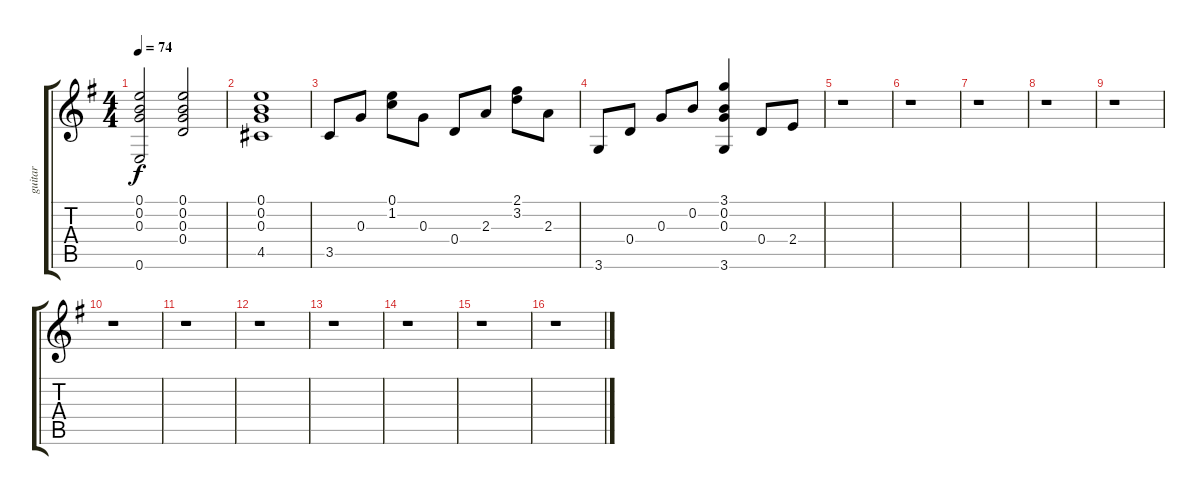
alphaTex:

\track ("guitar" "guitar") {instrument acousticguitarsteel}
\staff {score tabs}
\tuning (E4 B3 G3 D3 A2 E2) {hide}
\ts (4 4)
\tempo 74
\clef g2
\ks g
(0.1 0.2 0.3 0.6).2{dy f} (0.1 0.2 0.3 0.4).2 |
(0.1 0.2 0.3 4.5).1 |
3.5.8 0.3.8 (0.1 1.2).8 0.3.8 0.4.8 2.3.8 (2.1 3.2).8 2.3.8 |
3.6.8 0.4.8 0.3.8 0.2.8 (3.1 0.2 0.3 3.6).4 0.4.8 2.4.8 |
r.1 |
r.1 |
r.1 |
r.1 |
r.1 |
r.1 |
r.1 |
r.1 |
r.1 |
r.1 |
r.1 |
r.1
